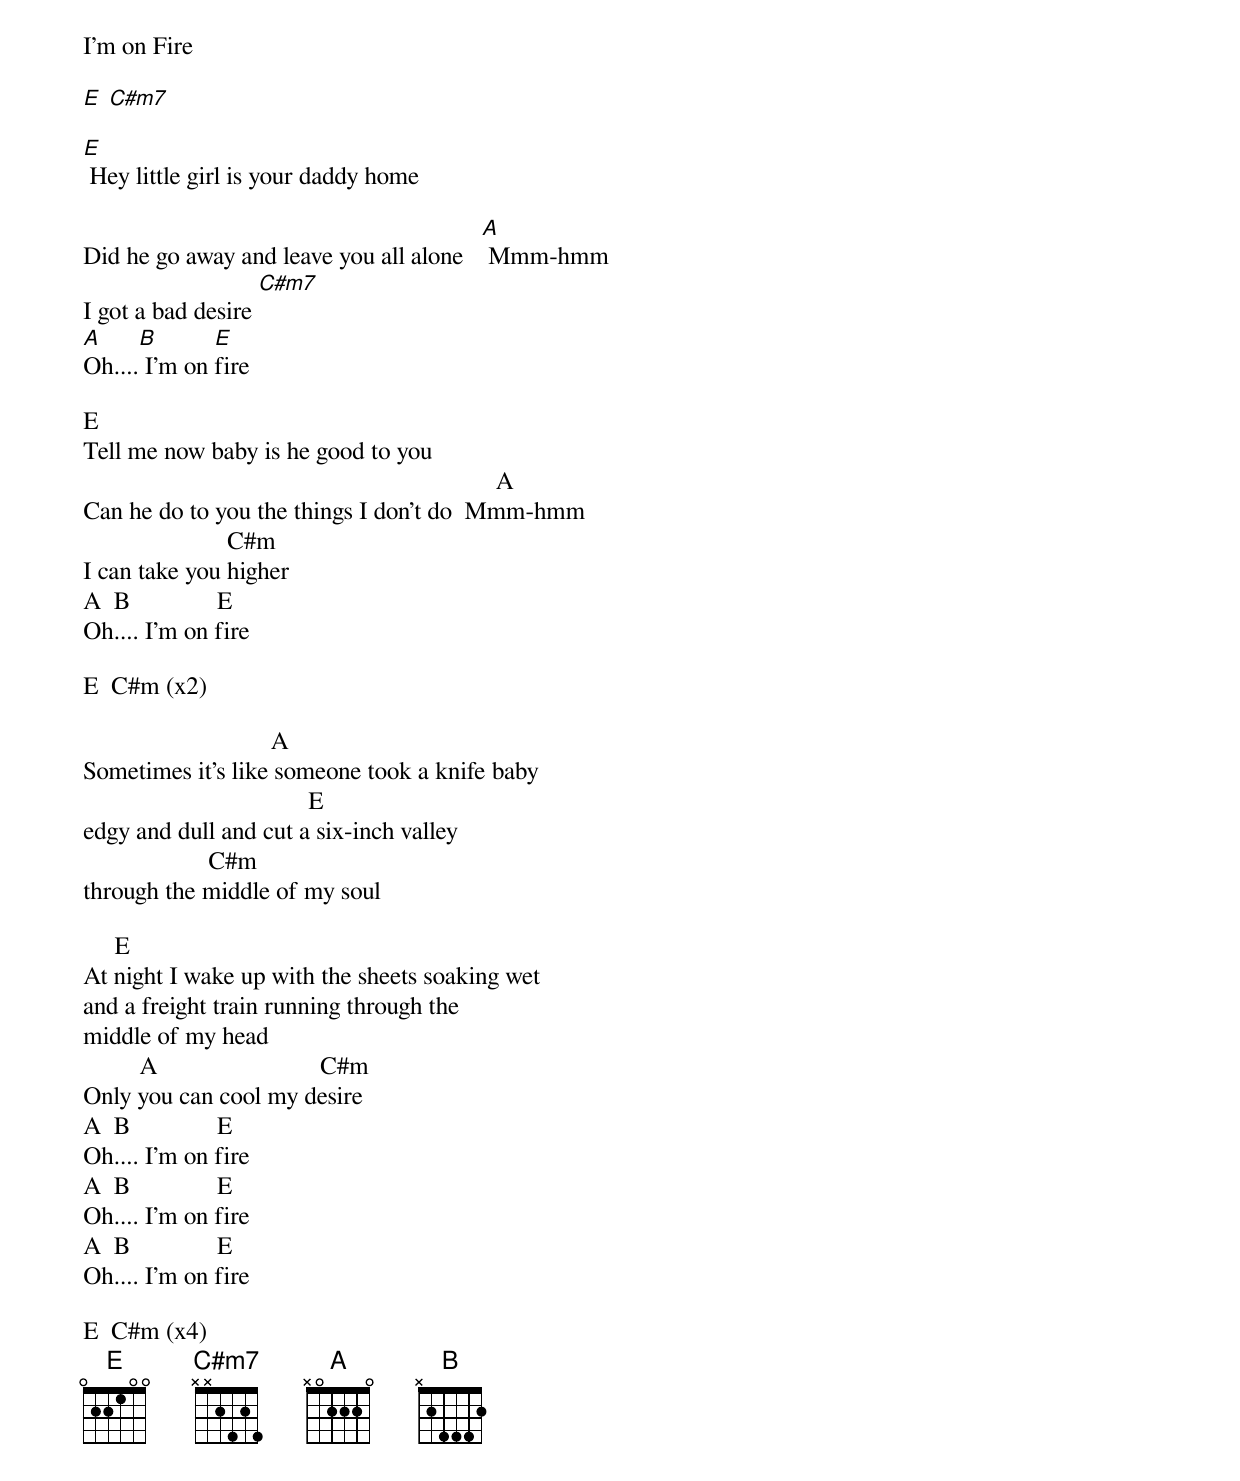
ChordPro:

I'm on Fire

[E] [C#m7]

[E] Hey little girl is your daddy home

Did he go away and leave you all alone   [A] Mmm-hmm
I got a bad desire [C#m7]
[A]Oh....[B] I'm on [E]fire

E
Tell me now baby is he good to you
                                                                  A
Can he do to you the things I don’t do  Mmm-hmm
                       C#m
I can take you higher
A  B              E
Oh.... I'm on fire

E  C#m (x2)

                              A
Sometimes it's like someone took a knife baby
                                    E
edgy and dull and cut a six-inch valley
                    C#m
through the middle of my soul

     E
At night I wake up with the sheets soaking wet
and a freight train running through the
middle of my head
         A                          C#m
Only you can cool my desire
A  B              E
Oh.... I'm on fire
A  B              E
Oh.... I'm on fire
A  B              E
Oh.... I'm on fire

E  C#m (x4)
